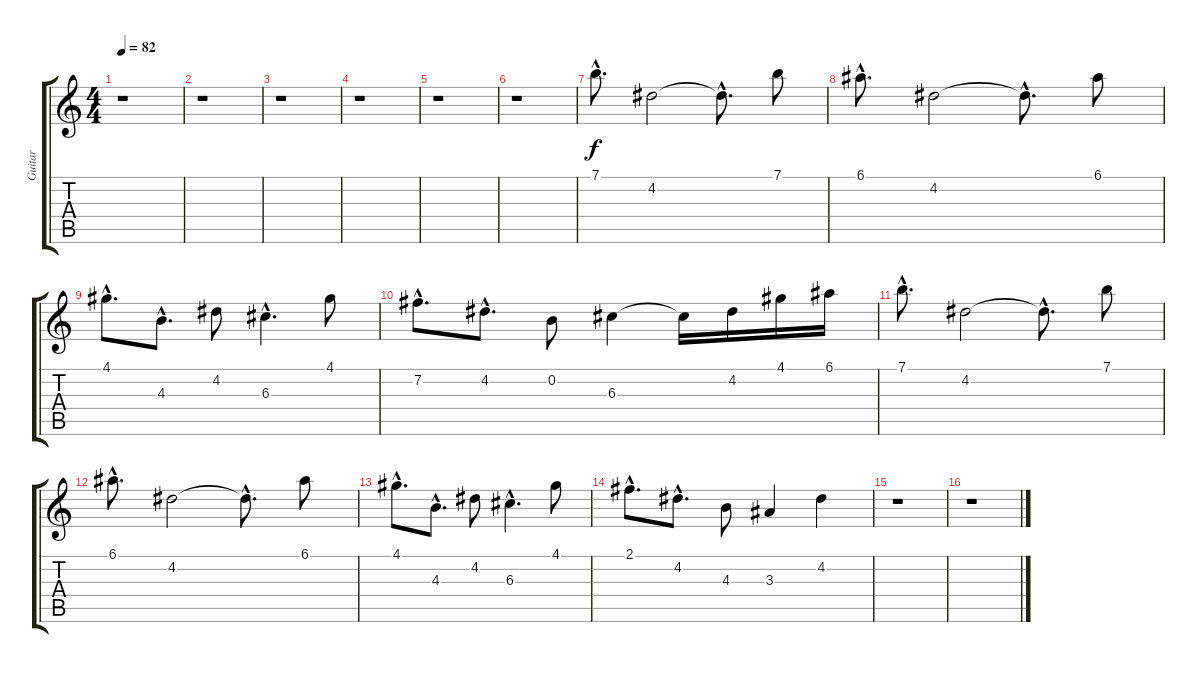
\track ("Guitar" "Guitar") {instrument distortionguitar}
\staff {score tabs}
\tuning (E4 B3 G3 D3 A2 E2) {hide}
\ts (4 4)
\tempo 82
\clef g2
\ks c
r.1{dy f} |
r.1 |
r.1 |
r.1 |
r.1 |
r.1 |
7.1{hac}.8{d volume 6} 4.2.2 4.2{hac t}.8{d} 7.1.8 |
6.1{hac}.8{d} 4.2.2 4.2{hac t}.8{d} 6.1.8 |
4.1{hac}.8{d} 4.3{hac}.8{d} 4.2.8 6.3{hac}.4{d} 4.1.8 |
7.2{hac}.8{d} 4.2{hac}.8{d} 0.2.8 6.3.4 6.3{t}.16 4.2.16 4.1.16 6.1.16 |
7.1{hac}.8{d} 4.2.2 4.2{hac t}.8{d} 7.1.8 |
6.1{hac}.8{d} 4.2.2 4.2{hac t}.8{d} 6.1.8 |
4.1{hac}.8{d} 4.3{hac}.8{d} 4.2.8 6.3{hac}.4{d} 4.1.8 |
2.1{hac}.8{d} 4.2{hac}.8{d} 4.3.8 3.3.4 4.2.4 |
r.1 |
r.1
